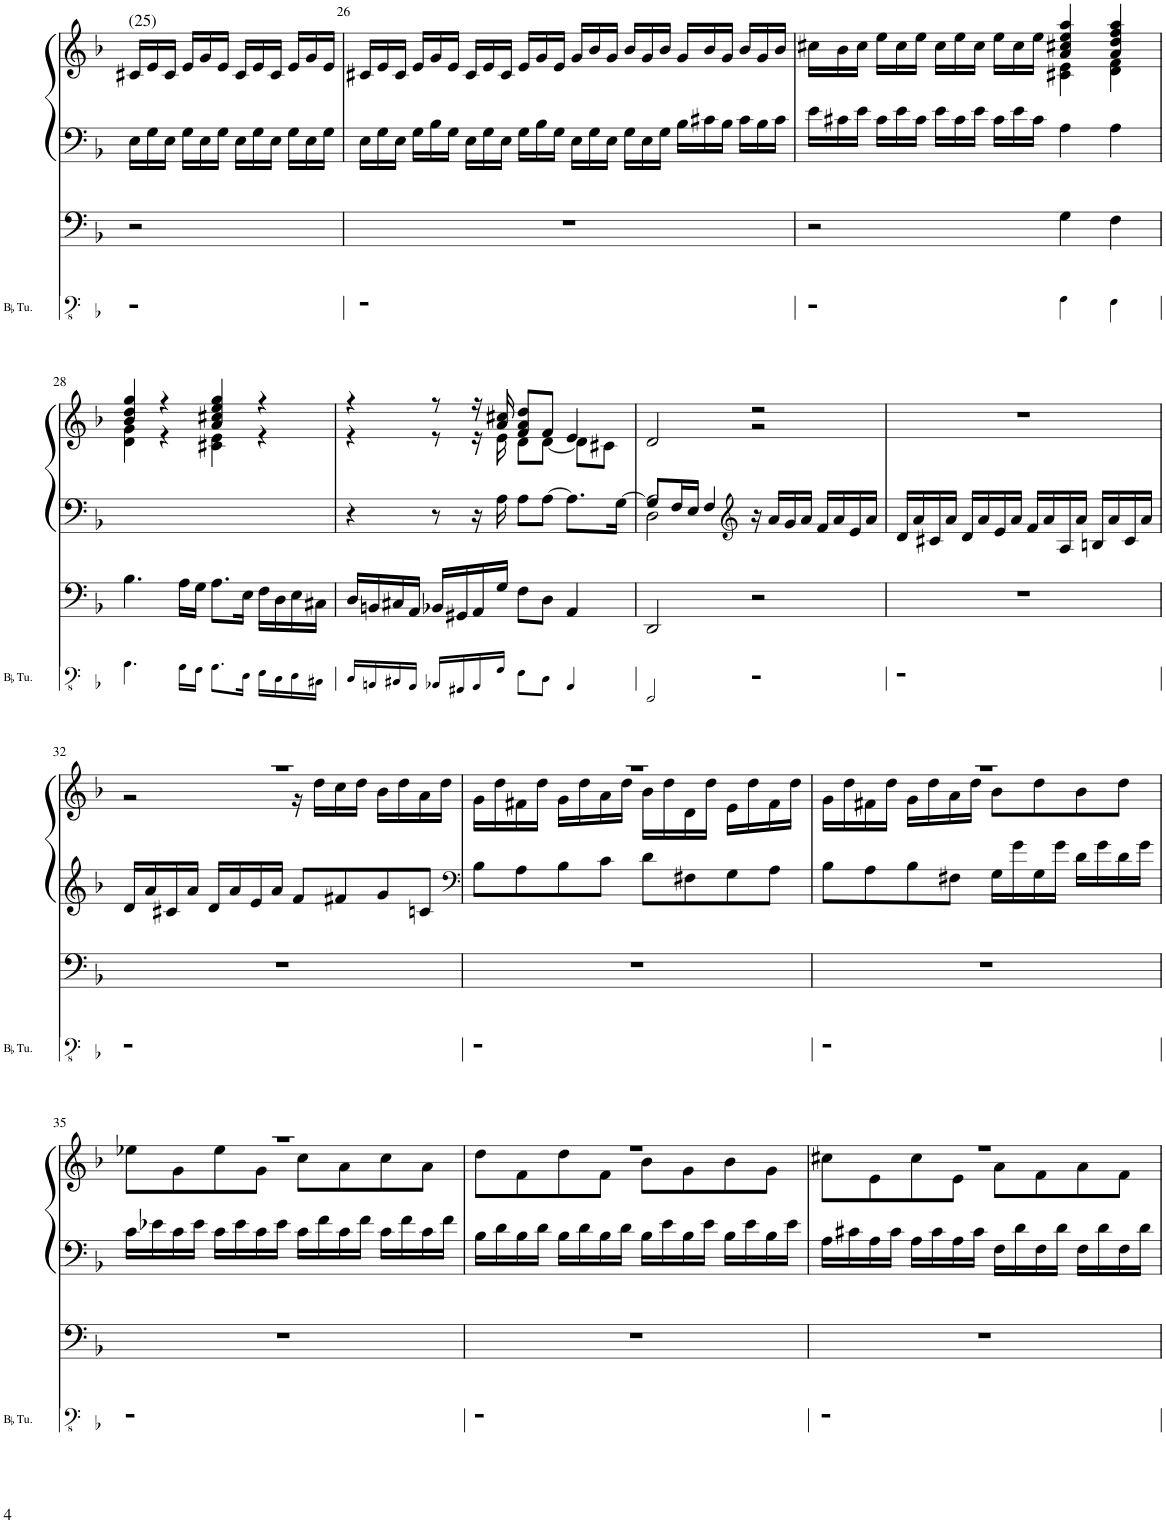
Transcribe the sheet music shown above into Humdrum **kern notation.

**kern	**kern	**kern	**kern
*part3	*part2	*part1	*part1
*staff4	*staff3	*staff2	*staff1
*I"BaccidentalFlat Tuba	*I"Organ	*I"Organ	*
*I'BaccidentalFlat Tu.	*	*	*
!!LO:PB:g=z
*clefFv4	*clefF4	*clefF4	*clefG2
*k[b-]	*k[b-]	*k[b-]	*k[b-]
*M4/4	*M4/4	*M4/4	*M4/4
=25X2	=25X2	=25X2	=25X2
!	!	!	!LO:TX:a:t=(25)
2r	2r	24E\LL	24c#X/LL
.	.	24G\	24e/
.	.	24E\JJ	24c#/JJ
.	.	24G\LL	24e/LL
.	.	24E\	24g/
.	.	24G\JJ	24e/JJ
.	.	24E\LL	24c#/LL
.	.	24G\	24e/
.	.	24E\JJ	24c#/JJ
.	.	24G\LL	24e/LL
.	.	24E\	24g/
.	.	24G\JJ	24e/JJ
=26	=26	=26	=26
1r	1r	24E\LL	24c#X/LL
.	.	24G\	24e/
.	.	24E\JJ	24c#/JJ
.	.	24G\LL	24e/LL
.	.	24B-\	24g/
.	.	24G\JJ	24e/JJ
.	.	24E\LL	24c#/LL
.	.	24G\	24e/
.	.	24E\JJ	24c#/JJ
.	.	24G\LL	24e/LL
.	.	24B-\	24g/
.	.	24G\JJ	24e/JJ
.	.	24E\LL	24g/LL
.	.	24G\	24b-/
.	.	24E\JJ	24g/JJ
.	.	24G\LL	24b-/LL
.	.	24E\	24g/
.	.	24G\JJ	24b-/JJ
.	.	24B-\LL	24g/LL
.	.	24c#X\	24b-/
.	.	24B-\JJ	24g/JJ
.	.	24c#\LL	24b-/LL
.	.	24B-\	24g/
.	.	24c#\JJ	24b-/JJ
=27	=27	=27	=27
*	*	*	*^
2r	2r	24e\LL	24cc#X\LL	2ryy
.	.	24c#X\	24b-\	.
.	.	24e\JJ	24cc#\JJ	.
.	.	24c#\LL	24ee\LL	.
.	.	24e\	24cc#\	.
.	.	24c#\JJ	24ee\JJ	.
.	.	24e\LL	24cc#\LL	.
.	.	24c#\	24ee\	.
.	.	24e\JJ	24cc#\JJ	.
.	.	24c#\LL	24ee\LL	.
.	.	24e\	24cc#\	.
.	.	24c#\JJ	24ee\JJ	.
4GG\	4G\	4A\	4a/ 4cc#X/ 4ee/ 4aa/	4c#X\ 4e\
4FF\	4F\	4A\	4a/ 4dd/ 4ff/ 4aa/	4d\ 4f\
!!LO:LB:g=z	!!
=28	=28	=28	=28	=28
4.BB-\	4.B-\	1ryy	4b-/ 4dd/ 4gg/	4d\ 4g\
.	.	.	4r	4r
16AA\LL	16A\LL	.	.	.
16GG\JJ	16G\JJ	.	.	.
8.AA\L	8.A\L	.	4a/ 4cc#X/ 4ee/ 4gg/	4c#X\ 4e\
16EE\Jk	16E\Jk	.	.	.
16FF\LL	16F\LL	.	4r	4r
16DD\	16D\	.	.	.
16EE\	16E\	.	.	.
16CC#X\JJ	16C#X\JJ	.	.	.
=29	=29	=29	=29	=29
16DD/LL	16D/LL	4r	4r	4r
16BBBn/	16BBn/	.	.	.
16CC#X/	16C#X/	.	.	.
16AAA/JJ	16AA/JJ	.	.	.
16BBB-X/LL	16BB-X/LL	8r	8r	8r
16GGG#X/	16GG#X/	.	.	.
16AAA/	16AA/	16r	16r	16r
16GG/JJ	16G/JJ	16A\	16a/ 16cc#X/	16e\
8FF\L	8F\L	8A\L	8f/ 8a/ 8dd/L	8d\L
8DD\J	8D\J	[8A\J	8f/J	[8d\J
4AAA/	4AA/	8.A\L]	4e/	8d\L]
.	.	.	.	8c#X\J
.	.	[16G\Jk	.	.
=30	=30	=30	=30	=30
*	*	*^	*	*
*	*	*	*^	*	*
2DDD/	2DD/	8G/L]	2D\	2A/	2d/	2ryy
.	.	16F/L	.	.	.	.
.	.	16E/JJ	.	.	.	.
.	.	4F/	.	.	.	.
*	*	*clefG2	*	*	*	*
2r	2r	16r	2ryy	2ryy	2r	2r
.	.	16a/LL	.	.	.	.
.	.	16g/	.	.	.	.
.	.	16a/JJ	.	.	.	.
.	.	16f/LL	.	.	.	.
.	.	16a/	.	.	.	.
.	.	16e/	.	.	.	.
.	.	16a/JJ	.	.	.	.
*	*	*v	*v	*v	*	*
*	*	*	*v	*v
=31	=31	=31	=31
1r	1r	16d/LL	1r
.	.	16a/	.
.	.	16c#X/	.
.	.	16a/JJ	.
.	.	16d/LL	.
.	.	16a/	.
.	.	16e/	.
.	.	16a/JJ	.
.	.	16f/LL	.
.	.	16a/	.
.	.	16A/	.
.	.	16a/JJ	.
.	.	16Bn/LL	.
.	.	16a/	.
.	.	16c#/	.
.	.	16a/JJ	.
!!LO:LB:g=z
=32	=32	=32	=32
*	*	*	*^
1r	1r	16d/LL	1r	2r
.	.	16a/	.	.
.	.	16c#X/	.	.
.	.	16a/JJ	.	.
.	.	16d/LL	.	.
.	.	16a/	.	.
.	.	16e/	.	.
.	.	16a/JJ	.	.
.	.	8f/L	.	16r
.	.	.	.	16dd\LL
.	.	8f#X/	.	16cc\
.	.	.	.	16dd\JJ
.	.	8g/	.	16b-\LL
.	.	.	.	16dd\
.	.	8cn/J	.	16a\
.	.	.	.	16dd\JJ
=33	=33	=33	=33	=33
*	*	*clefF4	*	*
1r	1r	8B-\L	1r	16g\LL
.	.	.	.	16dd\
.	.	8A\	.	16f#X\
.	.	.	.	16dd\JJ
.	.	8B-\	.	16g\LL
.	.	.	.	16dd\
.	.	8c\J	.	16a\
.	.	.	.	16dd\JJ
.	.	8d\L	.	16b-\LL
.	.	.	.	16dd\
.	.	8F#X\	.	16d\
.	.	.	.	16dd\JJ
.	.	8G\	.	16e\LL
.	.	.	.	16dd\
.	.	8A\J	.	16f#\
.	.	.	.	16dd\JJ
=34	=34	=34	=34	=34
1r	1r	8B-\L	1r	16g\LL
.	.	.	.	16dd\
.	.	8A\	.	16f#X\
.	.	.	.	16dd\JJ
.	.	8B-\	.	16g\LL
.	.	.	.	16dd\
.	.	8F#X\J	.	16a\
.	.	.	.	16dd\JJ
.	.	16G\LL	.	8b-\L
.	.	16g\	.	.
.	.	16G\	.	8dd\
.	.	16g\JJ	.	.
.	.	16d\LL	.	8b-\
.	.	16g\	.	.
.	.	16d\	.	8dd\J
.	.	16g\JJ	.	.
!!LO:LB:g=z	!!
=35	=35	=35	=35	=35
1r	1r	16c\LL	1r	8ee-X\L
.	.	16e-X\	.	.
.	.	16c\	.	8g\
.	.	16e-\JJ	.	.
.	.	16c\LL	.	8ee-\
.	.	16e-\	.	.
.	.	16c\	.	8g\J
.	.	16e-\JJ	.	.
.	.	16c\LL	.	8cc\L
.	.	16f\	.	.
.	.	16c\	.	8a\
.	.	16f\JJ	.	.
.	.	16c\LL	.	8cc\
.	.	16f\	.	.
.	.	16c\	.	8a\J
.	.	16f\JJ	.	.
=36	=36	=36	=36	=36
1r	1r	16B-\LL	1r	8dd\L
.	.	16d\	.	.
.	.	16B-\	.	8f\
.	.	16d\JJ	.	.
.	.	16B-\LL	.	8dd\
.	.	16d\	.	.
.	.	16B-\	.	8f\J
.	.	16d\JJ	.	.
.	.	16B-\LL	.	8b-\L
.	.	16e\	.	.
.	.	16B-\	.	8g\
.	.	16e\JJ	.	.
.	.	16B-\LL	.	8b-\
.	.	16e\	.	.
.	.	16B-\	.	8g\J
.	.	16e\JJ	.	.
=37	=37	=37	=37	=37
1r	1r	16A\LL	1r	8cc#X\L
.	.	16c#X\	.	.
.	.	16A\	.	8e\
.	.	16c#\JJ	.	.
.	.	16A\LL	.	8cc#\
.	.	16c#\	.	.
.	.	16A\	.	8e\J
.	.	16c#\JJ	.	.
.	.	16F\LL	.	8a\L
.	.	16d\	.	.
.	.	16F\	.	8f\
.	.	16d\JJ	.	.
.	.	16F\LL	.	8a\
.	.	16d\	.	.
.	.	16F\	.	8f\J
.	.	16d\JJ	.	.
*	*	*	*v	*v
=	=	=	=
*-	*-	*-	*-
